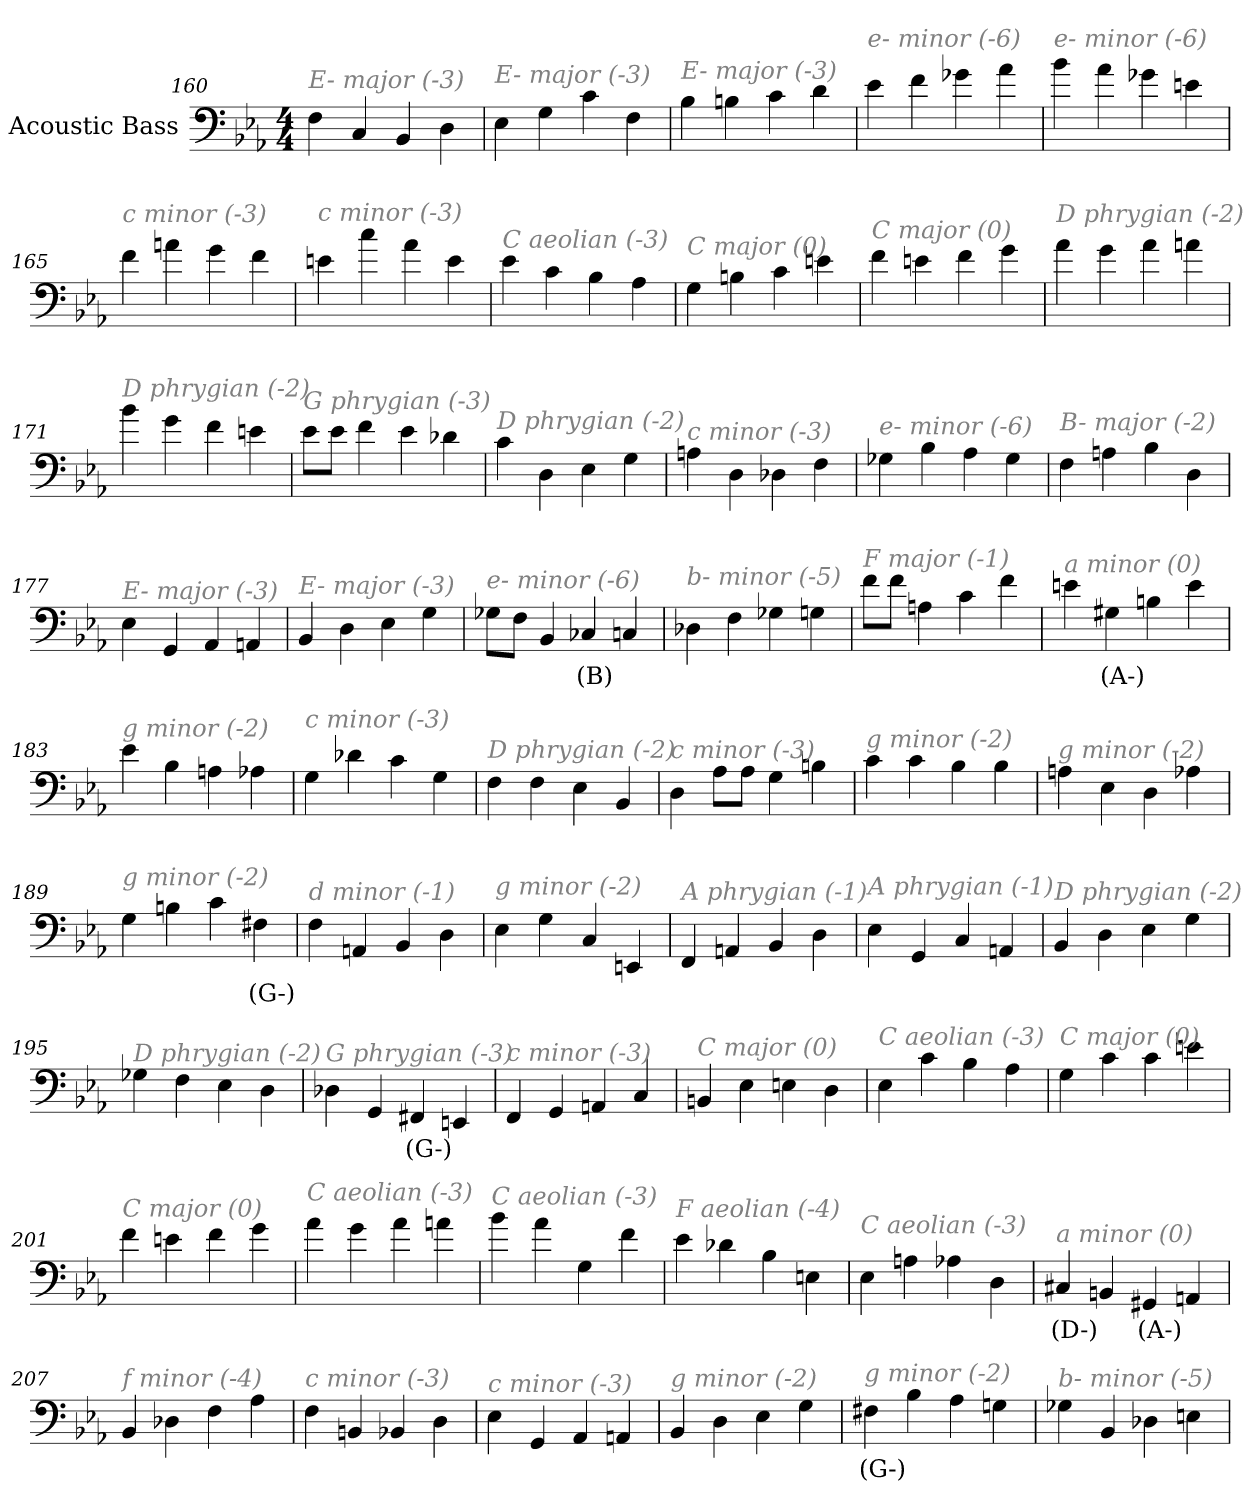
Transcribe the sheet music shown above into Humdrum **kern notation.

**kern	**text
*part1	*part1
*staff1	*staff1
*I"Acoustic Bass	*
*clefF4	*
*ITrd7c12	*
*k[b-e-a-]	*
*E-:	*
*M4/4	*
=160	=160
!LO:TX:i:color=#808080:t=E- major (-3)	!
4FF	.
4CC	.
4BBB-	.
4DD	.
=161	=161
!LO:TX:i:color=#808080:t=E- major (-3)	!
4EE-	.
4GG	.
4C	.
4FF	.
=162	=162
!LO:TX:i:color=#808080:t=E- major (-3)	!
4BB-	.
4BBn	.
4C	.
4D	.
=163	=163
!LO:TX:i:color=#808080:t=e- minor (-6)	!
4E-	.
4F	.
4G-X	.
4A-	.
=164	=164
!LO:TX:i:color=#808080:t=e- minor (-6)	!
4B-	.
4A-	.
4G-X	.
4En	.
=165	=165
!LO:TX:i:color=#808080:t=c minor (-3)	!
4F	.
4An	.
4G	.
4F	.
=166	=166
!LO:TX:i:color=#808080:t=c minor (-3)	!
4En	.
4c	.
4A-	.
4E	.
=167	=167
!LO:TX:i:color=#808080:t=C aeolian (-3)	!
4E-	.
4C	.
4BB-	.
4AA-	.
=168	=168
!LO:TX:i:color=#808080:t=C major (0)	!
4GG	.
4BBn	.
4C	.
4En	.
=169	=169
!LO:TX:i:color=#808080:t=C major (0)	!
4F	.
4En	.
4F	.
4G	.
=170	=170
!LO:TX:i:color=#808080:t=D phrygian (-2)	!
4A-	.
4G	.
4A-	.
4An	.
=171	=171
!LO:TX:i:color=#808080:t=D phrygian (-2)	!
4B-	.
4G	.
4F	.
4En	.
=172	=172
!LO:TX:i:color=#808080:t=G phrygian (-3)	!
8E-L	.
8E-J	.
4F	.
4E-	.
4D-X	.
=173	=173
!LO:TX:i:color=#808080:t=D phrygian (-2)	!
4C	.
4DD	.
4EE-	.
4GG	.
=174	=174
!LO:TX:i:color=#808080:t=c minor (-3)	!
4AAn	.
4DD	.
4DD-X	.
4FF	.
=175	=175
!LO:TX:i:color=#808080:t=e- minor (-6)	!
4GG-X	.
4BB-	.
4AA-	.
4GG-	.
=176	=176
!LO:TX:i:color=#808080:t=B- major (-2)	!
4FF	.
4AAn	.
4BB-	.
4DD	.
=177	=177
!LO:TX:i:color=#808080:t=E- major (-3)	!
4EE-	.
4GGG	.
4AAA-	.
4AAAn	.
=178	=178
!LO:TX:i:color=#808080:t=E- major (-3)	!
4BBB-	.
4DD	.
4EE-	.
4GG	.
=179	=179
!LO:TX:i:color=#808080:t=e- minor (-6)	!
8GG-XL	.
8FFJ	.
4BBB-	.
4CC-Xi	(B)
4CC	.
=180	=180
!LO:TX:i:color=#808080:t=b- minor (-5)	!
4DD-X	.
4FF	.
4GG-X	.
4GGn	.
=181	=181
!LO:TX:i:color=#808080:t=F major (-1)	!
8FL	.
8FJ	.
4AAn	.
4C	.
4F	.
=182	=182
!LO:TX:i:color=#808080:t=a minor (0)	!
4En	.
4GG#Xi	(A-)
4BBn	.
4E	.
=183	=183
!LO:TX:i:color=#808080:t=g minor (-2)	!
4E-	.
4BB-	.
4AAn	.
4AA-X	.
=184	=184
!LO:TX:i:color=#808080:t=c minor (-3)	!
4GG	.
4D-X	.
4C	.
4GG	.
=185	=185
!LO:TX:i:color=#808080:t=D phrygian (-2)	!
4FF	.
4FF	.
4EE-	.
4BBB-	.
=186	=186
!LO:TX:i:color=#808080:t=c minor (-3)	!
4DD	.
8AA-L	.
8AA-J	.
4GG	.
4BBn	.
=187	=187
!LO:TX:i:color=#808080:t=g minor (-2)	!
4C	.
4C	.
4BB-	.
4BB-	.
=188	=188
!LO:TX:i:color=#808080:t=g minor (-2)	!
4AAn	.
4EE-	.
4DD	.
4AA-X	.
=189	=189
!LO:TX:i:color=#808080:t=g minor (-2)	!
4GG	.
4BBn	.
4C	.
4FF#Xi	(G-)
=190	=190
!LO:TX:i:color=#808080:t=d minor (-1)	!
4FF	.
4AAAn	.
4BBB-	.
4DD	.
=191	=191
!LO:TX:i:color=#808080:t=g minor (-2)	!
4EE-	.
4GG	.
4CC	.
4EEEn	.
=192	=192
!LO:TX:i:color=#808080:t=A phrygian (-1)	!
4FFF	.
4AAAn	.
4BBB-	.
4DD	.
=193	=193
!LO:TX:i:color=#808080:t=A phrygian (-1)	!
4EE-	.
4GGG	.
4CC	.
4AAAn	.
=194	=194
!LO:TX:i:color=#808080:t=D phrygian (-2)	!
4BBB-	.
4DD	.
4EE-	.
4GG	.
=195	=195
!LO:TX:i:color=#808080:t=D phrygian (-2)	!
4GG-X	.
4FF	.
4EE-	.
4DD	.
=196	=196
!LO:TX:i:color=#808080:t=G phrygian (-3)	!
4DD-X	.
4GGG	.
4FFF#Xj	(G-)
4EEEn	.
=197	=197
!LO:TX:i:color=#808080:t=c minor (-3)	!
4FFF	.
4GGG	.
4AAAn	.
4CC	.
=198	=198
!LO:TX:i:color=#808080:t=C major (0)	!
4BBBn	.
4EE-	.
4EEn	.
4DD	.
=199	=199
!LO:TX:i:color=#808080:t=C aeolian (-3)	!
4EE-	.
4C	.
4BB-	.
4AA-	.
=200	=200
!LO:TX:i:color=#808080:t=C major (0)	!
4GG	.
4C	.
4C	.
4En	.
=201	=201
!LO:TX:i:color=#808080:t=C major (0)	!
4F	.
4En	.
4F	.
4G	.
=202	=202
!LO:TX:i:color=#808080:t=C aeolian (-3)	!
4A-	.
4G	.
4A-	.
4An	.
=203	=203
!LO:TX:i:color=#808080:t=C aeolian (-3)	!
4B-	.
4A-	.
4GG	.
4F	.
=204	=204
!LO:TX:i:color=#808080:t=F aeolian (-4)	!
4E-	.
4D-X	.
4BB-	.
4EEn	.
=205	=205
!LO:TX:i:color=#808080:t=C aeolian (-3)	!
4EE-	.
4AAn	.
4AA-X	.
4DD	.
=206	=206
!LO:TX:i:color=#808080:t=a minor (0)	!
4CC#Xi	(D-)
4BBBn	.
4GGG#Xi	(A-)
4AAAn	.
=207	=207
!LO:TX:i:color=#808080:t=f minor (-4)	!
4BBB-	.
4DD-X	.
4FF	.
4AA-	.
=208	=208
!LO:TX:i:color=#808080:t=c minor (-3)	!
4FF	.
4BBBn	.
4BBB-X	.
4DD	.
=209	=209
!LO:TX:i:color=#808080:t=c minor (-3)	!
4EE-	.
4GGG	.
4AAA-	.
4AAAn	.
=210	=210
!LO:TX:i:color=#808080:t=g minor (-2)	!
4BBB-	.
4DD	.
4EE-	.
4GG	.
=211	=211
!LO:TX:i:color=#808080:t=g minor (-2)	!
4FF#Xi	(G-)
4BB-	.
4AA-	.
4GGn	.
=212	=212
!LO:TX:i:color=#808080:t=b- minor (-5)	!
4GG-X	.
4BBB-	.
4DD-X	.
4EEn	.
=	=
*-	*-
